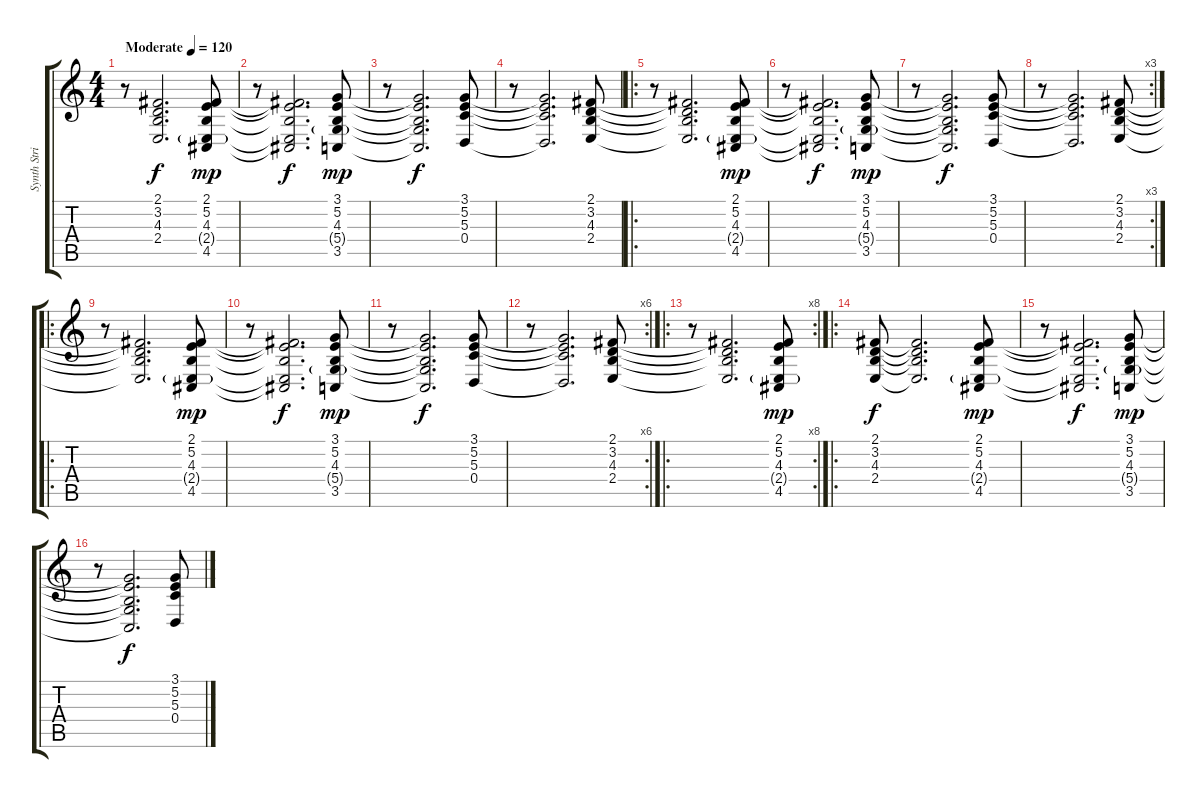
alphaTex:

\track ("Synth Strings " "Synth Stri") {instrument tremolostrings}
\staff {score tabs}
\tuning (E4 B3 G3 D3 A2 E2) {hide}
\ts (4 4)
\tempo (120 "Moderate")
\clef g2
\ks c
r.8{dy f instrument tremolostrings} (2.1 3.2 4.3 2.4).2{d} (2.1 5.2 4.3 2.4{g} 4.5).8{dy mp} |
r.8 (2.1{t} 5.2{t} 4.3{t} 2.4{t} 4.5{t}).2{d dy f} (3.1 5.2 4.3 5.4{g} 3.5).8{dy mp} |
r.8 (3.1{t} 5.2{t} 4.3{t} 5.4{t} 3.5{t}).2{d dy f} (3.1 5.2 5.3 0.4).8 |
r.8 (3.1{t} 5.2{t} 5.3{t} 0.4{t}).2{d} (2.1 3.2 4.3 2.4).8 |
\ro
r.8 (2.1{t} 3.2{t} 4.3{t} 2.4{t}).2{d} (2.1 5.2 4.3 2.4{g} 4.5).8{dy mp} |
r.8 (2.1{t} 5.2{t} 4.3{t} 2.4{t} 4.5{t}).2{d dy f} (3.1 5.2 4.3 5.4{g} 3.5).8{dy mp} |
r.8 (3.1{t} 5.2{t} 4.3{t} 5.4{t} 3.5{t}).2{d dy f} (3.1 5.2 5.3 0.4).8 |
\rc 3
r.8 (3.1{t} 5.2{t} 5.3{t} 0.4{t}).2{d} (2.1 3.2 4.3 2.4).8 |
\ro
r.8 (2.1{t} 3.2{t} 4.3{t} 2.4{t}).2{d} (2.1 5.2 4.3 2.4{g} 4.5).8{dy mp} |
r.8 (2.1{t} 5.2{t} 4.3{t} 2.4{t} 4.5{t}).2{d dy f} (3.1 5.2 4.3 5.4{g} 3.5).8{dy mp} |
r.8 (3.1{t} 5.2{t} 4.3{t} 5.4{t} 3.5{t}).2{d dy f} (3.1 5.2 5.3 0.4).8 |
\rc 6
r.8 (3.1{t} 5.2{t} 5.3{t} 0.4{t}).2{d} (2.1 3.2 4.3 2.4).8 |
\ro
\rc 8
r.8{volume 0} (2.1{t} 3.2{t} 4.3{t} 2.4{t}).2{d} (2.1 5.2 4.3 2.4{g} 4.5).8{dy mp} |
\ro
(2.1 3.2 4.3 2.4).8{dy f volume 10} (2.1{t} 3.2{t} 4.3{t} 2.4{t}).2{d} (2.1 5.2 4.3 2.4{g} 4.5).8{dy mp} |
r.8 (2.1{t} 5.2{t} 4.3{t} 2.4{t} 4.5{t}).2{d dy f} (3.1 5.2 4.3 5.4{g} 3.5).8{dy mp} |
r.8 (3.1{t} 5.2{t} 4.3{t} 5.4{t} 3.5{t}).2{d dy f} (3.1 5.2 5.3 0.4).8
